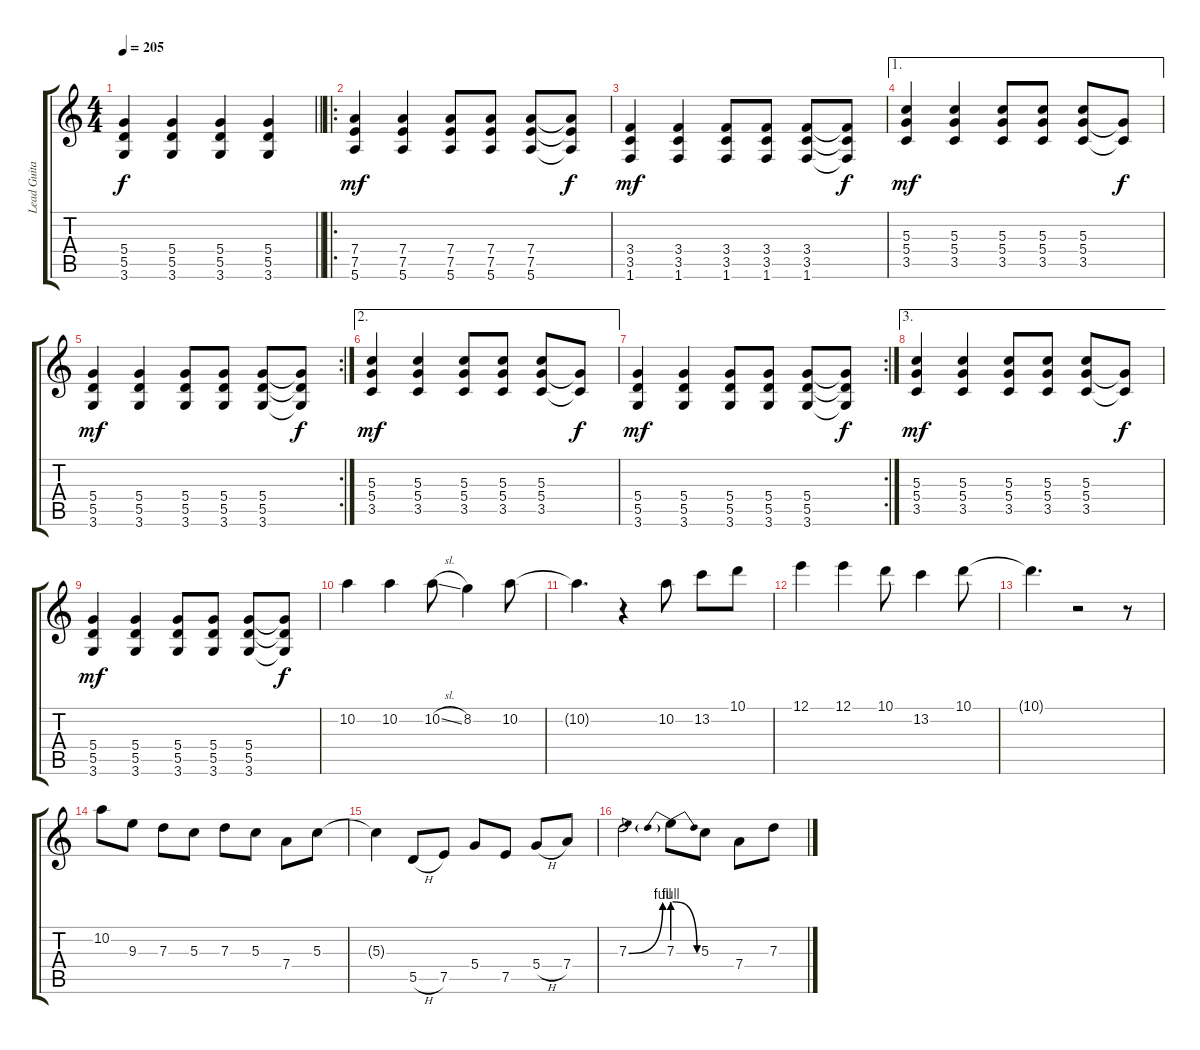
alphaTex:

\track ("Lead Guitar" "Lead Guita") {instrument overdrivenguitar}
\staff {score tabs}
\tuning (E4 B3 G3 D3 A2 E2) {hide}
\ts (4 4)
\tempo 205
\clef g2
\barLineRight lightlight
\ks c
(5.4 5.5 3.6).4{dy f} (5.4 5.5 3.6).4 (5.4 5.5 3.6).4 (5.4 5.5 3.6).4 |
\ro
(7.4 7.5 5.6).4{dy mf} (7.4 7.5 5.6).4 (7.4 7.5 5.6).8 (7.4 7.5 5.6).8 (7.4 7.5 5.6).8 (7.4{t} 7.5{t} 5.6{t}).8{dy f} |
(3.4 3.5 1.6).4{dy mf} (3.4 3.5 1.6).4 (3.4 3.5 1.6).8 (3.4 3.5 1.6).8 (3.4 3.5 1.6).8 (3.4{t} 3.5{t} 1.6{t}).8{dy f} |
\ae 1
(5.3 5.4 3.5).4{dy mf} (5.3 5.4 3.5).4 (5.3 5.4 3.5).8 (5.3 5.4 3.5).8 (5.3 5.4 3.5).8 (5.4{t} 3.5{t}).8{dy f} |
\rc 2
(5.4 5.5 3.6).4{dy mf} (5.4 5.5 3.6).4 (5.4 5.5 3.6).8 (5.4 5.5 3.6).8 (5.4 5.5 3.6).8 (5.4{t} 5.5{t} 3.6{t}).8{dy f} |
\ae 2
(5.3 5.4 3.5).4{dy mf} (5.3 5.4 3.5).4 (5.3 5.4 3.5).8 (5.3 5.4 3.5).8 (5.3 5.4 3.5).8 (5.4{t} 3.5{t}).8{dy f} |
\rc 2
(5.4 5.5 3.6).4{dy mf} (5.4 5.5 3.6).4 (5.4 5.5 3.6).8 (5.4 5.5 3.6).8 (5.4 5.5 3.6).8 (5.4{t} 5.5{t} 3.6{t}).8{dy f} |
\ae 3
(5.3 5.4 3.5).4{dy mf} (5.3 5.4 3.5).4 (5.3 5.4 3.5).8 (5.3 5.4 3.5).8 (5.3 5.4 3.5).8 (5.4{t} 3.5{t}).8{dy f} |
(5.4 5.5 3.6).4{dy mf} (5.4 5.5 3.6).4 (5.4 5.5 3.6).8 (5.4 5.5 3.6).8 (5.4 5.5 3.6).8 (5.4{t} 5.5{t} 3.6{t}).8{dy f} |
10.2.4 10.2.4 10.2{sl}.8 8.2.4 10.2.8 |
10.2{t}.4{d} r.4 10.2.8 13.2.8 10.1.8 |
12.1.4 12.1.4 10.1.8 13.2.4 10.1.8 |
10.1{t}.4{d} r.2 r.8 |
10.2.8 9.3.8 7.3.8 5.3.8 7.3.8 5.3.8 7.4.8 5.3.8 |
5.3{t}.4 5.5{h}.8 7.5.8 5.4.8 7.5.8 5.4{h}.8 7.4.8 |
7.3{be (bend 0 0 60 4)}.2 7.3{be (prebendrelease 0 4 60 0)}.8 5.3.8 7.4.8 7.3.8
